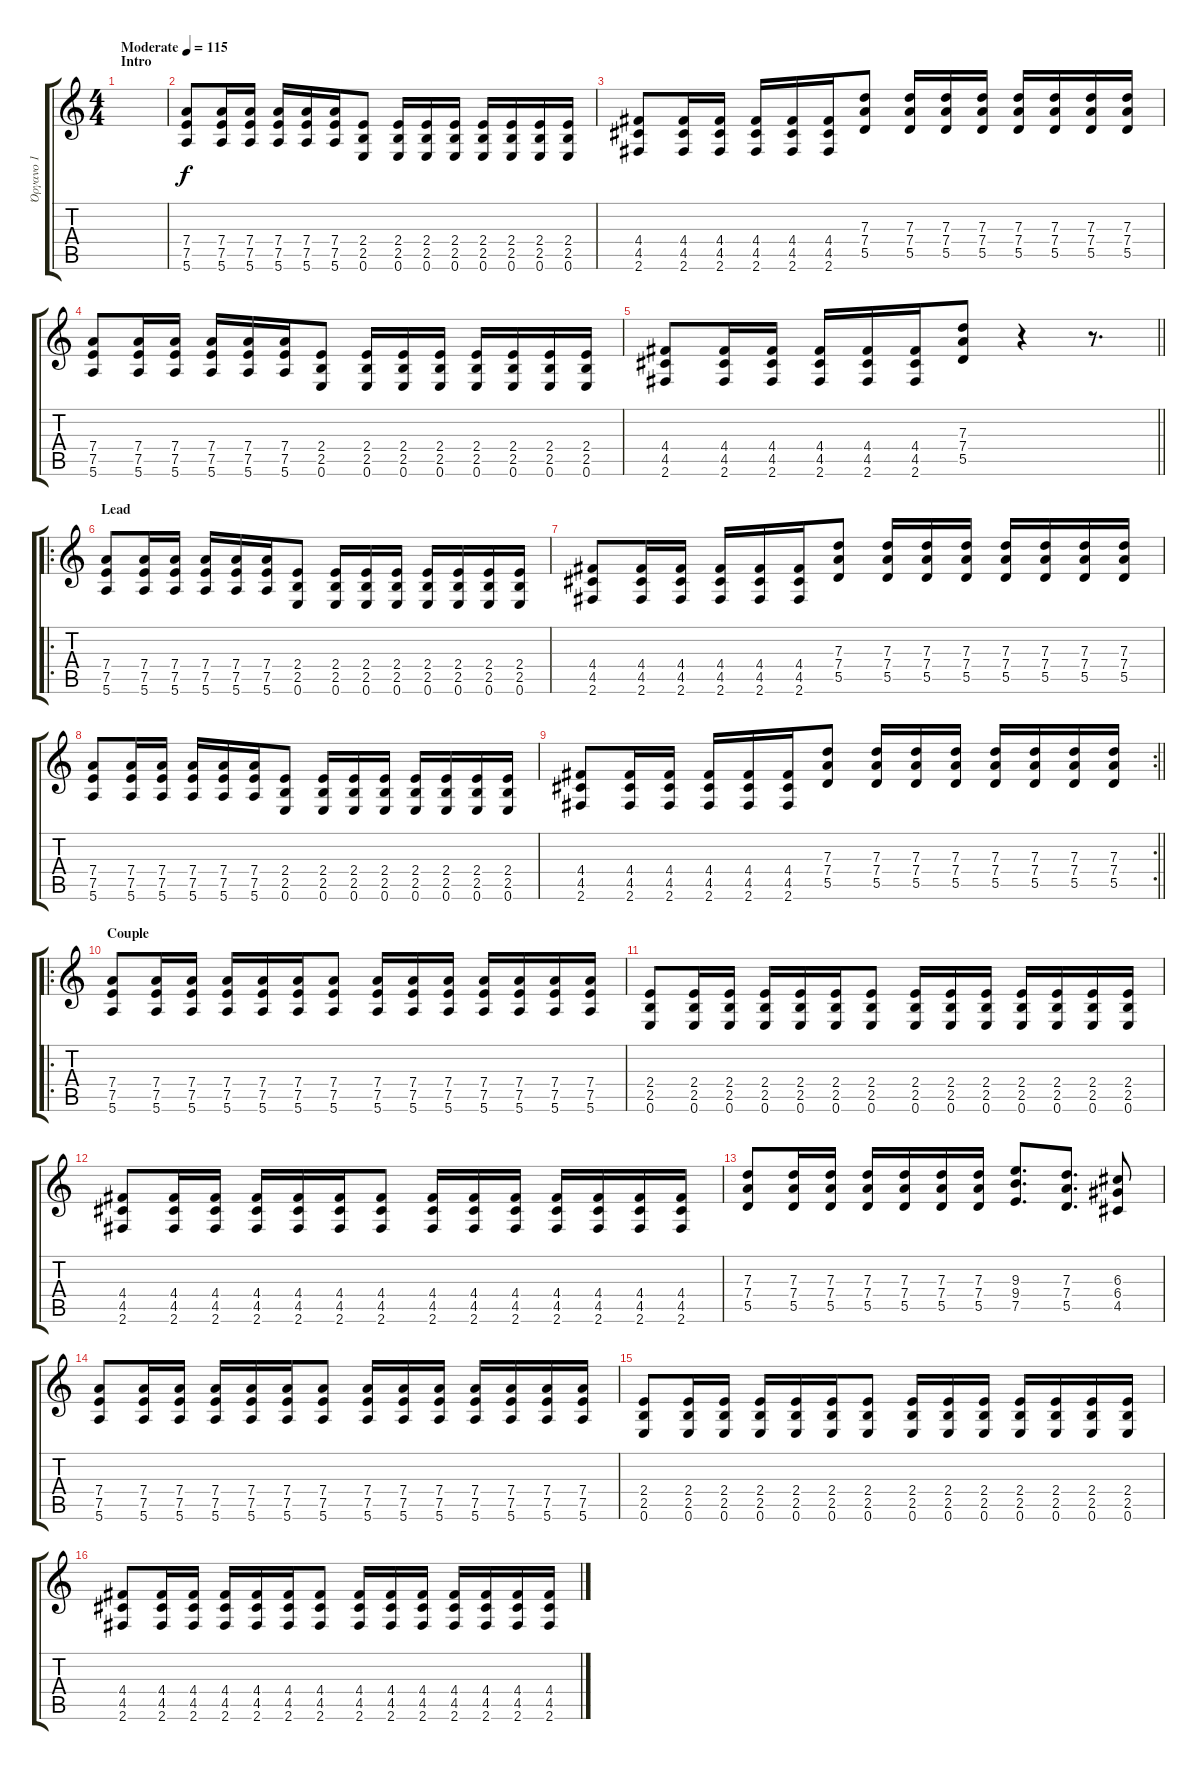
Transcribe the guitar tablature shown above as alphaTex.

\track ("Όργανο 1" "Όργανο 1") {instrument overdrivenguitar}
\staff {score tabs}
\tuning (E4 B3 G3 D3 A2 E2) {hide}
\ts (4 4)
\section ("" "Intro")
\tempo (115 "Moderate")
\clef g2
\ks c
|
(7.4 7.5 5.6).8 (7.4 7.5 5.6).16 (7.4 7.5 5.6).16 (7.4 7.5 5.6).16 (7.4 7.5 5.6).16 (7.4 7.5 5.6).16 (2.4 2.5 0.6).8 (2.4 2.5 0.6).16 (2.4 2.5 0.6).16 (2.4 2.5 0.6).16 (2.4 2.5 0.6).16 (2.4 2.5 0.6).16 (2.4 2.5 0.6).16 (2.4 2.5 0.6).16 |
(4.4 4.5 2.6).8 (4.4 4.5 2.6).16 (4.4 4.5 2.6).16 (4.4 4.5 2.6).16 (4.4 4.5 2.6).16 (4.4 4.5 2.6).16 (7.3 7.4 5.5).8 (7.3 7.4 5.5).16 (7.3 7.4 5.5).16 (7.3 7.4 5.5).16 (7.3 7.4 5.5).16 (7.3 7.4 5.5).16 (7.3 7.4 5.5).16 (7.3 7.4 5.5).16 |
(7.4 7.5 5.6).8 (7.4 7.5 5.6).16 (7.4 7.5 5.6).16 (7.4 7.5 5.6).16 (7.4 7.5 5.6).16 (7.4 7.5 5.6).16 (2.4 2.5 0.6).8 (2.4 2.5 0.6).16 (2.4 2.5 0.6).16 (2.4 2.5 0.6).16 (2.4 2.5 0.6).16 (2.4 2.5 0.6).16 (2.4 2.5 0.6).16 (2.4 2.5 0.6).16 |
\barLineRight lightlight
(4.4 4.5 2.6).8 (4.4 4.5 2.6).16 (4.4 4.5 2.6).16 (4.4 4.5 2.6).16 (4.4 4.5 2.6).16 (4.4 4.5 2.6).16 (7.3 7.4 5.5).8 r.4 r.8{d} |
\ro
\section ("" "Lead")
(7.4 7.5 5.6).8 (7.4 7.5 5.6).16 (7.4 7.5 5.6).16 (7.4 7.5 5.6).16 (7.4 7.5 5.6).16 (7.4 7.5 5.6).16 (2.4 2.5 0.6).8 (2.4 2.5 0.6).16 (2.4 2.5 0.6).16 (2.4 2.5 0.6).16 (2.4 2.5 0.6).16 (2.4 2.5 0.6).16 (2.4 2.5 0.6).16 (2.4 2.5 0.6).16 |
(4.4 4.5 2.6).8 (4.4 4.5 2.6).16 (4.4 4.5 2.6).16 (4.4 4.5 2.6).16 (4.4 4.5 2.6).16 (4.4 4.5 2.6).16 (7.3 7.4 5.5).8 (7.3 7.4 5.5).16 (7.3 7.4 5.5).16 (7.3 7.4 5.5).16 (7.3 7.4 5.5).16 (7.3 7.4 5.5).16 (7.3 7.4 5.5).16 (7.3 7.4 5.5).16 |
(7.4 7.5 5.6).8 (7.4 7.5 5.6).16 (7.4 7.5 5.6).16 (7.4 7.5 5.6).16 (7.4 7.5 5.6).16 (7.4 7.5 5.6).16 (2.4 2.5 0.6).8 (2.4 2.5 0.6).16 (2.4 2.5 0.6).16 (2.4 2.5 0.6).16 (2.4 2.5 0.6).16 (2.4 2.5 0.6).16 (2.4 2.5 0.6).16 (2.4 2.5 0.6).16 |
\rc 2
\barLineRight lightlight
(4.4 4.5 2.6).8 (4.4 4.5 2.6).16 (4.4 4.5 2.6).16 (4.4 4.5 2.6).16 (4.4 4.5 2.6).16 (4.4 4.5 2.6).16 (7.3 7.4 5.5).8 (7.3 7.4 5.5).16 (7.3 7.4 5.5).16 (7.3 7.4 5.5).16 (7.3 7.4 5.5).16 (7.3 7.4 5.5).16 (7.3 7.4 5.5).16 (7.3 7.4 5.5).16 |
\ro
\section ("" "Couple")
(7.4 7.5 5.6).8 (7.4 7.5 5.6).16 (7.4 7.5 5.6).16 (7.4 7.5 5.6).16 (7.4 7.5 5.6).16 (7.4 7.5 5.6).16 (7.4 7.5 5.6).8 (7.4 7.5 5.6).16 (7.4 7.5 5.6).16 (7.4 7.5 5.6).16 (7.4 7.5 5.6).16 (7.4 7.5 5.6).16 (7.4 7.5 5.6).16 (7.4 7.5 5.6).16 |
(2.4 2.5 0.6).8 (2.4 2.5 0.6).16 (2.4 2.5 0.6).16 (2.4 2.5 0.6).16 (2.4 2.5 0.6).16 (2.4 2.5 0.6).16 (2.4 2.5 0.6).8 (2.4 2.5 0.6).16 (2.4 2.5 0.6).16 (2.4 2.5 0.6).16 (2.4 2.5 0.6).16 (2.4 2.5 0.6).16 (2.4 2.5 0.6).16 (2.4 2.5 0.6).16 |
(4.4 4.5 2.6).8 (4.4 4.5 2.6).16 (4.4 4.5 2.6).16 (4.4 4.5 2.6).16 (4.4 4.5 2.6).16 (4.4 4.5 2.6).16 (4.4 4.5 2.6).8 (4.4 4.5 2.6).16 (4.4 4.5 2.6).16 (4.4 4.5 2.6).16 (4.4 4.5 2.6).16 (4.4 4.5 2.6).16 (4.4 4.5 2.6).16 (4.4 4.5 2.6).16 |
(7.3 7.4 5.5).8 (7.3 7.4 5.5).16 (7.3 7.4 5.5).16 (7.3 7.4 5.5).16 (7.3 7.4 5.5).16 (7.3 7.4 5.5).16 (7.3 7.4 5.5).16 (9.3 9.4 7.5).8{d} (7.3 7.4 5.5).8{d} (6.3 6.4 4.5).8 |
(7.4 7.5 5.6).8 (7.4 7.5 5.6).16 (7.4 7.5 5.6).16 (7.4 7.5 5.6).16 (7.4 7.5 5.6).16 (7.4 7.5 5.6).16 (7.4 7.5 5.6).8 (7.4 7.5 5.6).16 (7.4 7.5 5.6).16 (7.4 7.5 5.6).16 (7.4 7.5 5.6).16 (7.4 7.5 5.6).16 (7.4 7.5 5.6).16 (7.4 7.5 5.6).16 |
(2.4 2.5 0.6).8 (2.4 2.5 0.6).16 (2.4 2.5 0.6).16 (2.4 2.5 0.6).16 (2.4 2.5 0.6).16 (2.4 2.5 0.6).16 (2.4 2.5 0.6).8 (2.4 2.5 0.6).16 (2.4 2.5 0.6).16 (2.4 2.5 0.6).16 (2.4 2.5 0.6).16 (2.4 2.5 0.6).16 (2.4 2.5 0.6).16 (2.4 2.5 0.6).16 |
(4.4 4.5 2.6).8 (4.4 4.5 2.6).16 (4.4 4.5 2.6).16 (4.4 4.5 2.6).16 (4.4 4.5 2.6).16 (4.4 4.5 2.6).16 (4.4 4.5 2.6).8 (4.4 4.5 2.6).16 (4.4 4.5 2.6).16 (4.4 4.5 2.6).16 (4.4 4.5 2.6).16 (4.4 4.5 2.6).16 (4.4 4.5 2.6).16 (4.4 4.5 2.6).16
